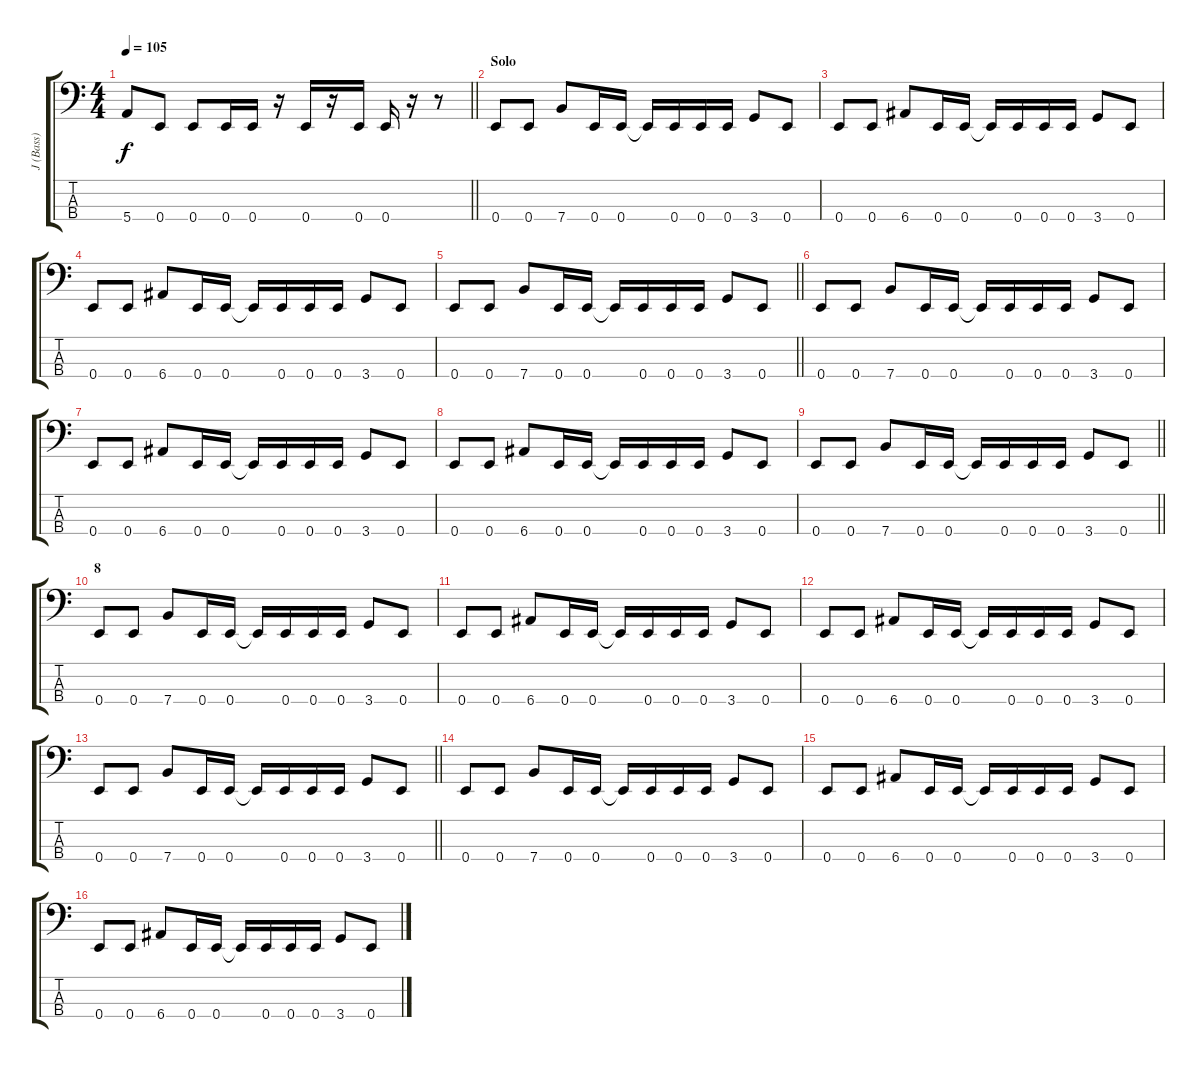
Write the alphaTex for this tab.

\track ("J (Bass)" "J (Bass)") {instrument electricbasspick}
\staff {score tabs}
\tuning (G2 D2 A1 E1) {hide}
\ts (4 4)
\tempo 105
\clef f4
\barLineRight lightlight
\ks c
5.4{t}.8{dy f} 0.4.8 0.4.8 0.4.16 0.4.16 r.16 0.4.16 r.16 0.4.16 0.4.16 r.16 r.8 |
\section ("" "Solo")
0.4.8 0.4.8 7.4.8 0.4.16 0.4.16 0.4{t}.16 0.4.16 0.4.16 0.4.16 3.4.8 0.4.8 |
0.4.8 0.4.8 6.4.8 0.4.16 0.4.16 0.4{t}.16 0.4.16 0.4.16 0.4.16 3.4.8 0.4.8 |
0.4.8 0.4.8 6.4.8 0.4.16 0.4.16 0.4{t}.16 0.4.16 0.4.16 0.4.16 3.4.8 0.4.8 |
\barLineRight lightlight
0.4.8 0.4.8 7.4.8 0.4.16 0.4.16 0.4{t}.16 0.4.16 0.4.16 0.4.16 3.4.8 0.4.8 |
0.4.8 0.4.8 7.4.8 0.4.16 0.4.16 0.4{t}.16 0.4.16 0.4.16 0.4.16 3.4.8 0.4.8 |
0.4.8 0.4.8 6.4.8 0.4.16 0.4.16 0.4{t}.16 0.4.16 0.4.16 0.4.16 3.4.8 0.4.8 |
0.4.8 0.4.8 6.4.8 0.4.16 0.4.16 0.4{t}.16 0.4.16 0.4.16 0.4.16 3.4.8 0.4.8 |
\barLineRight lightlight
0.4.8 0.4.8 7.4.8 0.4.16 0.4.16 0.4{t}.16 0.4.16 0.4.16 0.4.16 3.4.8 0.4.8 |
\section ("" "8")
0.4.8 0.4.8 7.4.8 0.4.16 0.4.16 0.4{t}.16 0.4.16 0.4.16 0.4.16 3.4.8 0.4.8 |
0.4.8 0.4.8 6.4.8 0.4.16 0.4.16 0.4{t}.16 0.4.16 0.4.16 0.4.16 3.4.8 0.4.8 |
0.4.8 0.4.8 6.4.8 0.4.16 0.4.16 0.4{t}.16 0.4.16 0.4.16 0.4.16 3.4.8 0.4.8 |
\barLineRight lightlight
0.4.8 0.4.8 7.4.8 0.4.16 0.4.16 0.4{t}.16 0.4.16 0.4.16 0.4.16 3.4.8 0.4.8 |
0.4.8 0.4.8 7.4.8 0.4.16 0.4.16 0.4{t}.16 0.4.16 0.4.16 0.4.16 3.4.8 0.4.8 |
0.4.8 0.4.8 6.4.8 0.4.16 0.4.16 0.4{t}.16 0.4.16 0.4.16 0.4.16 3.4.8 0.4.8 |
0.4.8 0.4.8 6.4.8 0.4.16 0.4.16 0.4{t}.16 0.4.16 0.4.16 0.4.16 3.4.8 0.4.8
